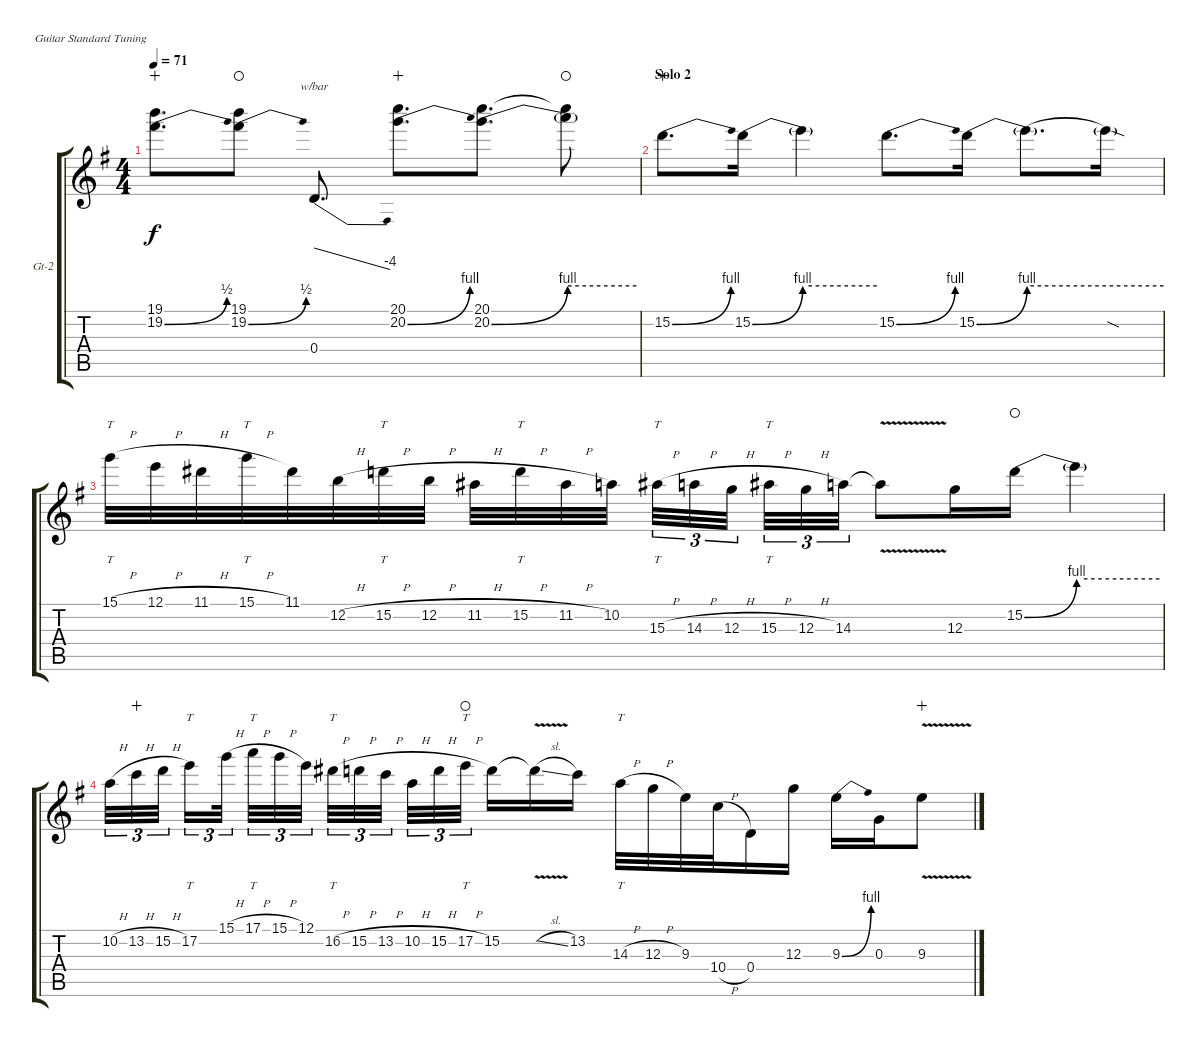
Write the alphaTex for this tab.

\defaultSystemsLayout 4
\bracketExtendMode groupsimilarinstruments
\firstSystemTrackNameOrientation horizontal
\otherSystemsTrackNameOrientation horizontal
\track ("Guitar 2" "Gt-2") {instrument distortionguitar}
\staff {score tabs}
\tuning (E4 B3 G3 D3 A2 E2)
\ts (4 4)
\tempo 71
\clef g2
\ks eminor
(19.1 19.2{be (bend 0 0 60 2)}).8{d dy f wahc} (19.1 19.2{be (bend 0 0 60 2)}).8{waho} 0.4.8{d tbe (dive default 0 0 60 -16)} (20.1 20.2{be (bend 0 0 60 4)}).8{d wahc} (20.1 20.2{be (bend 0 0 60 4)}).8{d} (20.1{t} 20.2{be (hold 0 4 60 4) t}).8{waho} |
\section ("" "Solo 2")
15.2{be (bend 0 0 60 4)}.8{d wahc} 15.2{be (bend 0 0 60 4)}.16 15.2{be (hold 0 4 60 4) t}.4 15.2{be (bend 0 0 60 4)}.8{d} 15.2{be (bend 0 0 60 4)}.16 15.2{be (hold 0 4 60 4) t}.8{d} 15.2{sod t}.16 |
15.1{h}.32{tt} 12.1{h}.32 11.1{h}.32 15.1{h}.32{tt} 11.1.32 12.2{h}.32 15.2{h}.32{tt} 12.2{h}.32 11.2{h}.32 15.2{h}.32{tt} 11.2{h}.32 10.2.32 15.3{h}.32{tt tu (3 2)} 14.3{h}.32{tu (3 2)} 12.3{h}.32{tu (3 2)} 15.3{h}.32{tt tu (3 2)} 12.3{h}.32{tu (3 2)} 14.3.32{tu (3 2)} 14.3{v t}.8 12.3.16 15.2{be (bend 0 0 60 4)}.16{waho} 15.2{be (hold 0 4 60 4) t}.4 |
10.2{h}.32{tu (3 2)} 13.2{h}.32{tu (3 2) wahc} 15.2{h}.32{tu (3 2)} 17.2.16{tt tu (3 2)} 15.1{h}.32{tu (3 2)} 17.1{h}.32{tt tu (3 2)} 15.1{h}.32{tu (3 2)} 12.1.32{tu (3 2)} 16.2{h}.32{tt tu (3 2)} 15.2{h}.32{tu (3 2)} 13.2{h}.32{tu (3 2)} 10.2{h}.32{tu (3 2)} 15.2{h}.32{tu (3 2)} 17.2{h}.32{tt tu (3 2) waho} 15.2.16 15.2{v sl t}.16 13.2.16 14.3{h}.32{tt} 12.3{h}.32 9.3.32 10.4{h}.32 0.4.16 12.3.16 9.3{be (bend 0 0 60 4)}.16 0.3.16 9.3{v}.8{wahc}
